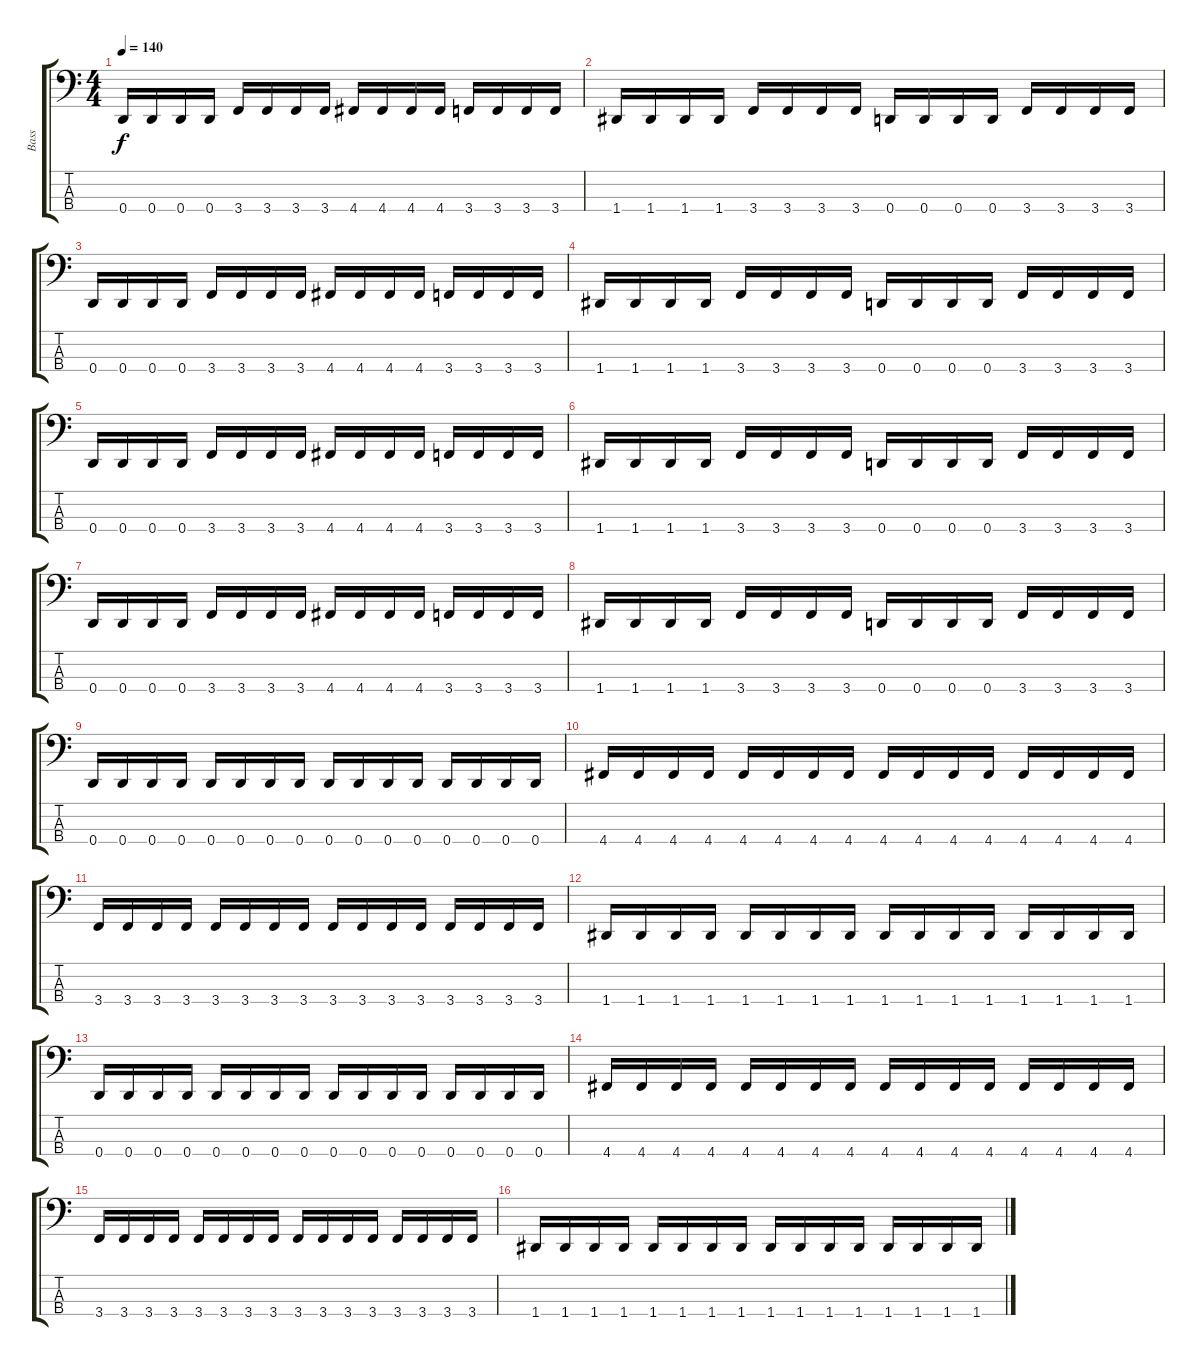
\track ("Bass" "Bass") {instrument electricbassfinger}
\staff {score tabs}
\tuning (F2 C2 G1 D1) {hide}
\ts (4 4)
\tempo 140
\clef f4
\ks c
0.4.16{dy f} 0.4.16 0.4.16 0.4.16 3.4.16 3.4.16 3.4.16 3.4.16 4.4.16 4.4.16 4.4.16 4.4.16 3.4.16 3.4.16 3.4.16 3.4.16 |
1.4.16 1.4.16 1.4.16 1.4.16 3.4.16 3.4.16 3.4.16 3.4.16 0.4.16 0.4.16 0.4.16 0.4.16 3.4.16 3.4.16 3.4.16 3.4.16 |
0.4.16 0.4.16 0.4.16 0.4.16 3.4.16 3.4.16 3.4.16 3.4.16 4.4.16 4.4.16 4.4.16 4.4.16 3.4.16 3.4.16 3.4.16 3.4.16 |
1.4.16 1.4.16 1.4.16 1.4.16 3.4.16 3.4.16 3.4.16 3.4.16 0.4.16 0.4.16 0.4.16 0.4.16 3.4.16 3.4.16 3.4.16 3.4.16 |
0.4.16 0.4.16 0.4.16 0.4.16 3.4.16 3.4.16 3.4.16 3.4.16 4.4.16 4.4.16 4.4.16 4.4.16 3.4.16 3.4.16 3.4.16 3.4.16 |
1.4.16 1.4.16 1.4.16 1.4.16 3.4.16 3.4.16 3.4.16 3.4.16 0.4.16 0.4.16 0.4.16 0.4.16 3.4.16 3.4.16 3.4.16 3.4.16 |
0.4.16 0.4.16 0.4.16 0.4.16 3.4.16 3.4.16 3.4.16 3.4.16 4.4.16 4.4.16 4.4.16 4.4.16 3.4.16 3.4.16 3.4.16 3.4.16 |
1.4.16 1.4.16 1.4.16 1.4.16 3.4.16 3.4.16 3.4.16 3.4.16 0.4.16 0.4.16 0.4.16 0.4.16 3.4.16 3.4.16 3.4.16 3.4.16 |
0.4.16 0.4.16 0.4.16 0.4.16 0.4.16 0.4.16 0.4.16 0.4.16 0.4.16 0.4.16 0.4.16 0.4.16 0.4.16 0.4.16 0.4.16 0.4.16 |
4.4.16 4.4.16 4.4.16 4.4.16 4.4.16 4.4.16 4.4.16 4.4.16 4.4.16 4.4.16 4.4.16 4.4.16 4.4.16 4.4.16 4.4.16 4.4.16 |
3.4.16 3.4.16 3.4.16 3.4.16 3.4.16 3.4.16 3.4.16 3.4.16 3.4.16 3.4.16 3.4.16 3.4.16 3.4.16 3.4.16 3.4.16 3.4.16 |
1.4.16 1.4.16 1.4.16 1.4.16 1.4.16 1.4.16 1.4.16 1.4.16 1.4.16 1.4.16 1.4.16 1.4.16 1.4.16 1.4.16 1.4.16 1.4.16 |
0.4.16 0.4.16 0.4.16 0.4.16 0.4.16 0.4.16 0.4.16 0.4.16 0.4.16 0.4.16 0.4.16 0.4.16 0.4.16 0.4.16 0.4.16 0.4.16 |
4.4.16 4.4.16 4.4.16 4.4.16 4.4.16 4.4.16 4.4.16 4.4.16 4.4.16 4.4.16 4.4.16 4.4.16 4.4.16 4.4.16 4.4.16 4.4.16 |
3.4.16 3.4.16 3.4.16 3.4.16 3.4.16 3.4.16 3.4.16 3.4.16 3.4.16 3.4.16 3.4.16 3.4.16 3.4.16 3.4.16 3.4.16 3.4.16 |
1.4.16 1.4.16 1.4.16 1.4.16 1.4.16 1.4.16 1.4.16 1.4.16 1.4.16 1.4.16 1.4.16 1.4.16 1.4.16 1.4.16 1.4.16 1.4.16
